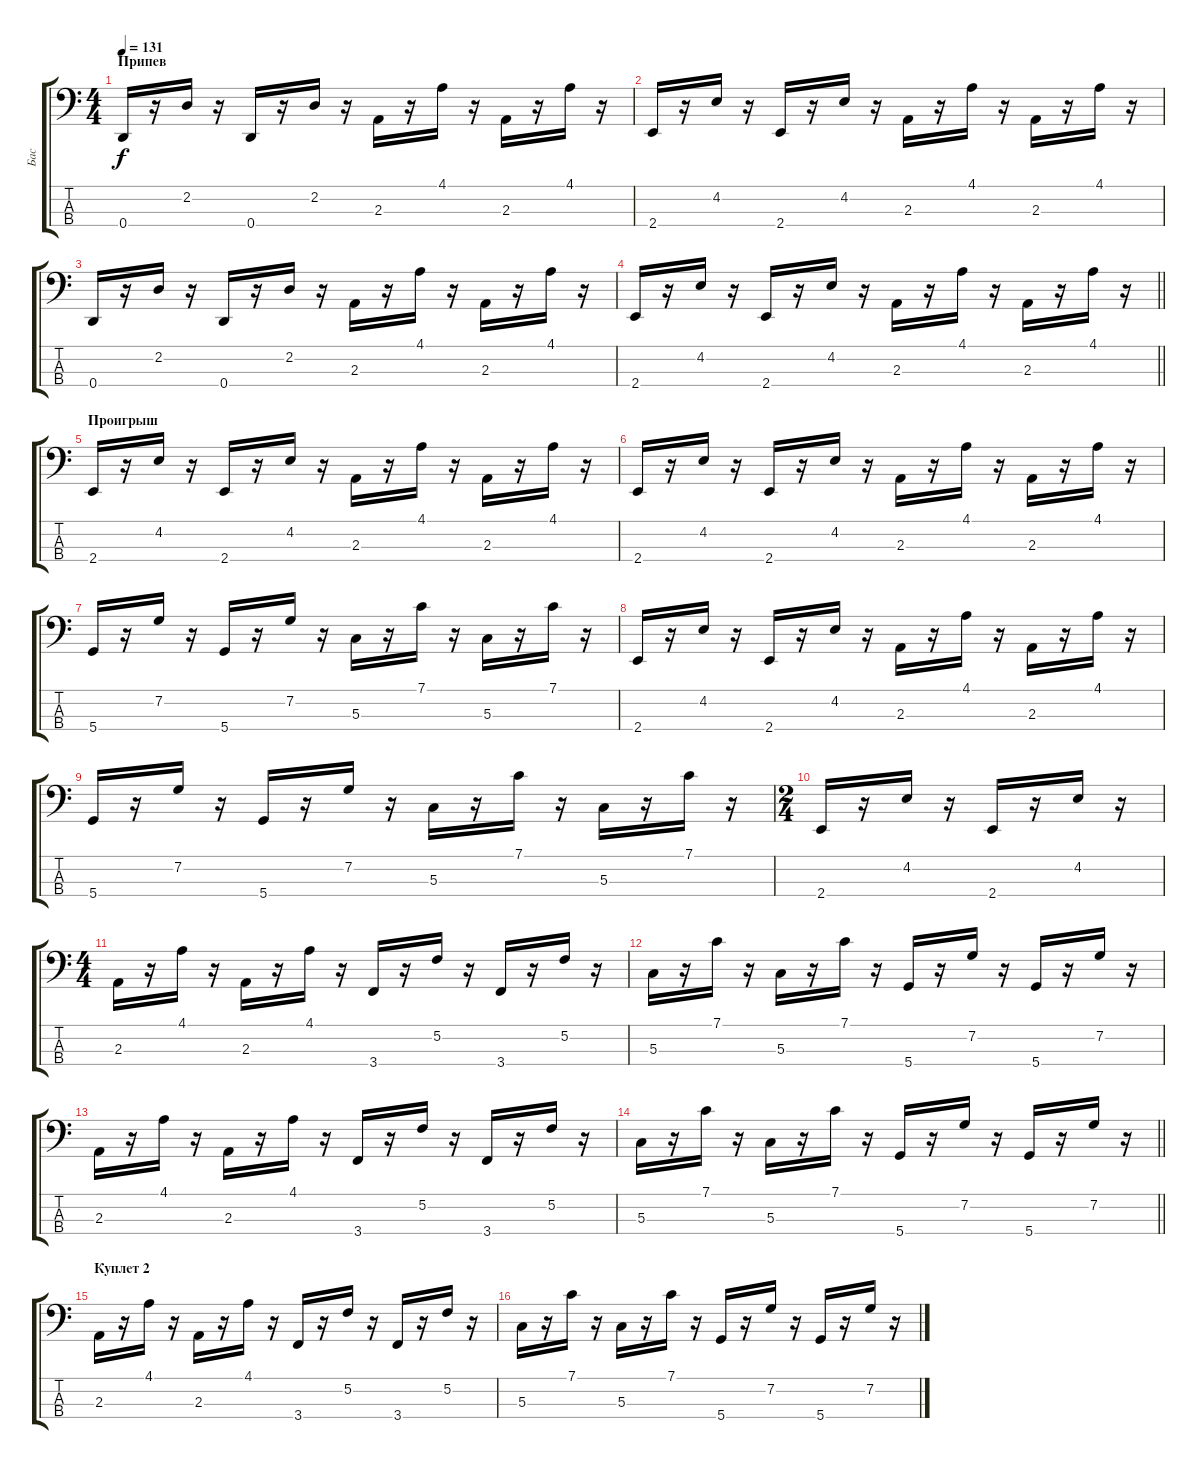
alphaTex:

\track ("Бас" "Бас") {instrument electricbassfinger}
\staff {score tabs}
\tuning (F2 C2 G1 D1) {hide}
\ts (4 4)
\section ("" "Припев")
\tempo 131
\clef f4
\ks c
0.4.16{dy f} r.16 2.2.16 r.16 0.4.16 r.16 2.2.16 r.16 2.3.16 r.16 4.1.16 r.16 2.3.16 r.16 4.1.16 r.16 |
2.4.16 r.16 4.2.16 r.16 2.4.16 r.16 4.2.16 r.16 2.3.16 r.16 4.1.16 r.16 2.3.16 r.16 4.1.16 r.16 |
0.4.16 r.16 2.2.16 r.16 0.4.16 r.16 2.2.16 r.16 2.3.16 r.16 4.1.16 r.16 2.3.16 r.16 4.1.16 r.16 |
\barLineRight lightlight
2.4.16 r.16 4.2.16 r.16 2.4.16 r.16 4.2.16 r.16 2.3.16 r.16 4.1.16 r.16 2.3.16 r.16 4.1.16 r.16 |
\section ("" "Проигрыш")
2.4.16 r.16 4.2.16 r.16 2.4.16 r.16 4.2.16 r.16 2.3.16 r.16 4.1.16 r.16 2.3.16 r.16 4.1.16 r.16 |
2.4.16 r.16 4.2.16 r.16 2.4.16 r.16 4.2.16 r.16 2.3.16 r.16 4.1.16 r.16 2.3.16 r.16 4.1.16 r.16 |
5.4.16 r.16 7.2.16 r.16 5.4.16 r.16 7.2.16 r.16 5.3.16 r.16 7.1.16 r.16 5.3.16 r.16 7.1.16 r.16 |
2.4.16 r.16 4.2.16 r.16 2.4.16 r.16 4.2.16 r.16 2.3.16 r.16 4.1.16 r.16 2.3.16 r.16 4.1.16 r.16 |
5.4.16 r.16 7.2.16 r.16 5.4.16 r.16 7.2.16 r.16 5.3.16 r.16 7.1.16 r.16 5.3.16 r.16 7.1.16 r.16 |
\ts (2 4)
2.4.16 r.16 4.2.16 r.16 2.4.16 r.16 4.2.16 r.16 |
\ts (4 4)
2.3.16 r.16 4.1.16 r.16 2.3.16 r.16 4.1.16 r.16 3.4.16 r.16 5.2.16 r.16 3.4.16 r.16 5.2.16 r.16 |
5.3.16 r.16 7.1.16 r.16 5.3.16 r.16 7.1.16 r.16 5.4.16 r.16 7.2.16 r.16 5.4.16 r.16 7.2.16 r.16 |
2.3.16 r.16 4.1.16 r.16 2.3.16 r.16 4.1.16 r.16 3.4.16 r.16 5.2.16 r.16 3.4.16 r.16 5.2.16 r.16 |
\barLineRight lightlight
5.3.16 r.16 7.1.16 r.16 5.3.16 r.16 7.1.16 r.16 5.4.16 r.16 7.2.16 r.16 5.4.16 r.16 7.2.16 r.16 |
\section ("" "Куплет 2")
2.3.16 r.16 4.1.16 r.16 2.3.16 r.16 4.1.16 r.16 3.4.16 r.16 5.2.16 r.16 3.4.16 r.16 5.2.16 r.16 |
5.3.16 r.16 7.1.16 r.16 5.3.16 r.16 7.1.16 r.16 5.4.16 r.16 7.2.16 r.16 5.4.16 r.16 7.2.16 r.16
